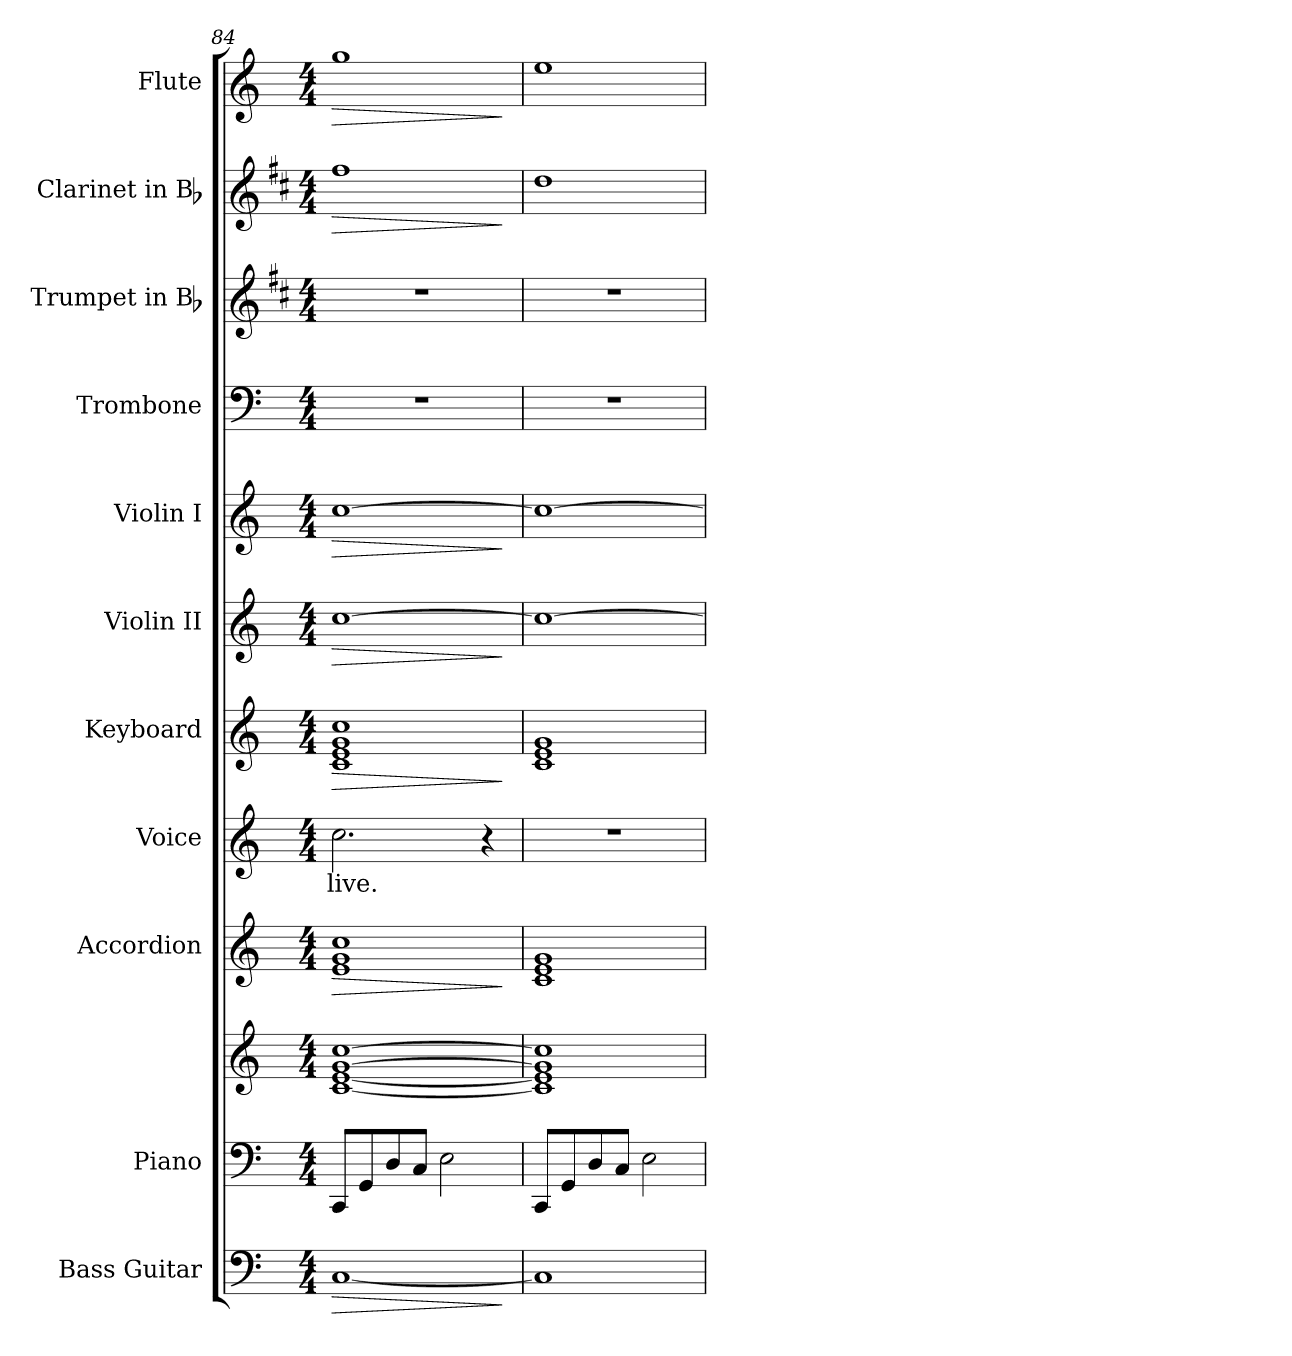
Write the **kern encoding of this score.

**kern	**dynam	**kern	**kern	**kern	**dynam	**kern	**text	**kern	**dynam	**kern	**dynam	**kern	**dynam	**kern	**kern	**kern	**dynam	**kern	**dynam
*part11	*part11	*part10	*part10	*part9	*part9	*part8	*part8	*part7	*part7	*part6	*part6	*part5	*part5	*part4	*part3	*part2	*part2	*part1	*part1
*staff12	*staff12	*staff11	*staff10	*staff9	*staff9	*staff8	*staff8	*staff7	*staff7	*staff6	*staff6	*staff5	*staff5	*staff4	*staff3	*staff2	*staff2	*staff1	*staff1
*I"Bass Guitar	*	*I"Piano	*	*I"Accordion	*	*I"Voice	*	*I"Keyboard	*	*I"Violin II	*	*I"Violin I	*	*I"Trombone	*I"Trumpet in Bb	*I"Clarinet in Bb	*	*I"Flute	*
*I'Bass	*	*I'Pno.	*	*I'Accord.	*	*I'Voice	*	*I'Kbd.	*	*I'Vln. II	*	*I'Vln. I	*	*I'Tbn.	*I'Tpt.	*I'Cl.	*	*I'Fl.	*
*clefF4	*	*clefF4	*clefG2	*clefG2	*	*clefG2	*	*clefG2	*	*clefG2	*	*clefG2	*	*clefF4	*clefG2	*clefG2	*	*clefG2	*
*ITrd7c12	*	*	*	*	*	*	*	*	*	*	*	*	*	*ITrd8c14	*ITrd1c2	*ITrd1c2	*	*	*
*k[]	*	*k[]	*k[]	*k[]	*	*k[]	*	*k[]	*	*k[]	*	*k[]	*	*k[]	*k[]	*k[]	*	*k[]	*
*C:	*	*C:	*C:	*C:	*	*C:	*	*C:	*	*C:	*	*C:	*	*C:	*C:	*C:	*	*C:	*
*M4/4	*	*M4/4	*M4/4	*M4/4	*	*M4/4	*	*M4/4	*	*M4/4	*	*M4/4	*	*M4/4	*M4/4	*M4/4	*	*M4/4	*
=84	=84	=84	=84	=84	=84	=84	=84	=84	=84	=84	=84	=84	=84	=84	=84	=84	=84	=84	=84
!	!LO:HP:b	!	!	!	!LO:HP:b	!	!	!	!	!	!	!	!	!	!	!	!	!	!
!	!	!	!	!	!	!	!LO:LY:b:color=#000000	!	!LO:HP:b	!	!LO:HP:b	!	!LO:HP:b	!	!	!	!LO:HP:b	!	!LO:HP:b
[<1CCi	>	8CCi/L	[<1ci [<1ei [>1gi [>1cci	1ei 1gi 1cci	>	2.cci\	live.	1ci 1ei 1gi 1cci	>	[>1cci	>	[>1cci	>	1r	1r	1eei	>	1ggi	>
.	.	8GGi/	.	.	.	.	.	.	.	.	.	.	.	.	.	.	.	.	.
.	.	8Di/	.	.	.	.	.	.	.	.	.	.	.	.	.	.	.	.	.
.	.	8Ci/J	.	.	.	.	.	.	.	.	.	.	.	.	.	.	.	.	.
.	.	2Ei\	.	.	.	.	.	.	.	.	.	.	.	.	.	.	.	.	.
.	.	.	.	.	.	4r	.	.	.	.	.	.	.	.	.	.	.	.	.
.	]	.	.	.	]	.	.	.	]	.	]	.	]	.	.	.	]	.	]
=85	=85	=85	=85	=85	=85	=85	=85	=85	=85	=85	=85	=85	=85	=85	=85	=85	=85	=85	=85
1CCi]	.	8CCi/L	1ci] 1ei] 1gi] 1cci]	1ci 1ei 1gi	.	1r	.	1ci 1ei 1gi	.	1cci_>	.	1cci_>	.	1r	1r	1cci	.	1eei	.
.	.	8GGi/	.	.	.	.	.	.	.	.	.	.	.	.	.	.	.	.	.
.	.	8Di/	.	.	.	.	.	.	.	.	.	.	.	.	.	.	.	.	.
.	.	8Ci/J	.	.	.	.	.	.	.	.	.	.	.	.	.	.	.	.	.
.	.	2Ei\	.	.	.	.	.	.	.	.	.	.	.	.	.	.	.	.	.
=	=	=	=	=	=	=	=	=	=	=	=	=	=	=	=	=	=	=	=
*-	*-	*-	*-	*-	*-	*-	*-	*-	*-	*-	*-	*-	*-	*-	*-	*-	*-	*-	*-
